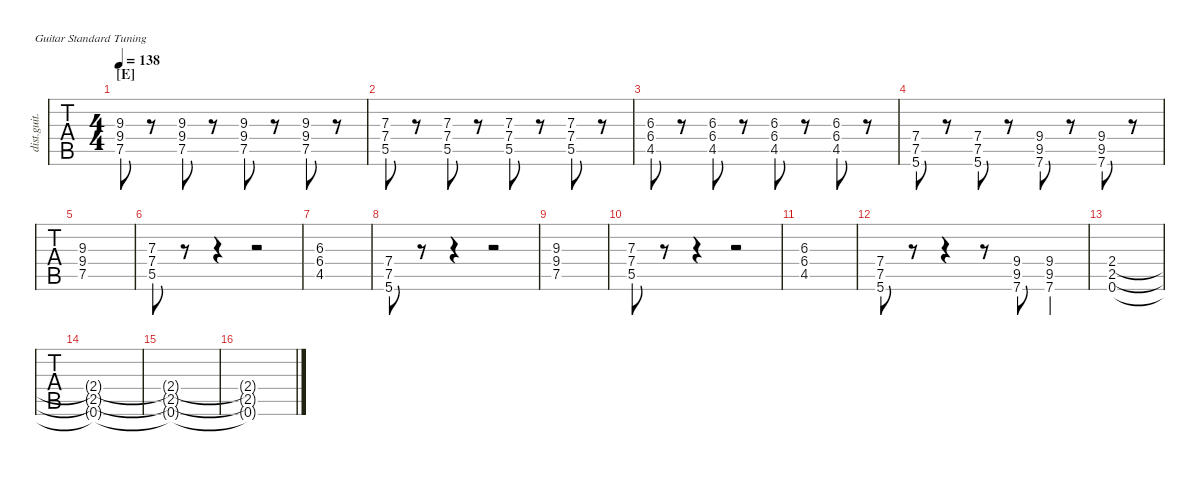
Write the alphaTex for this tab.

\defaultSystemsLayout 4
\hideDynamics
\bracketExtendMode nobrackets
\track ("Distortion Guitar" "dist.guit.") {defaultSystemsLayout 4 instrument distortionguitar}
\staff {tabs}
\tuning (E4 B3 G3 D3 A2 E2)
\ts (4 4)
\section ("E" "")
\tempo 138
\clef g2
\ks c
(7.5 9.4 9.3).8{dy mf} r.8 (9.3 9.4 7.5).8 r.8 (7.5 9.4 9.3).8 r.8 (9.3 9.4 7.5).8 r.8 |
(5.5 7.4 7.3).8 r.8 (5.5 7.4 7.3).8 r.8 (5.5 7.4 7.3).8 r.8 (5.5 7.4 7.3).8 r.8 |
(6.3{acc #} 6.4{acc #} 4.5{acc #}).8 r.8 (6.3{acc #} 6.4{acc #} 4.5{acc #}).8 r.8 (6.3{acc #} 6.4{acc #} 4.5{acc #}).8 r.8 (6.3{acc #} 6.4{acc #} 4.5{acc #}).8 r.8 |
(5.6 7.5 7.4).8 r.8 (5.6 7.5 7.4).8 r.8 (9.4 9.5{acc #} 7.6).8 r.8 (9.4 9.5{acc #} 7.6).8 r.8 |
(7.5 9.4 9.3).1 |
(7.3{st} 7.4{st} 5.5{st}).8 r.8 r.4 r.2 |
(6.3{acc #} 6.4{acc #} 4.5{acc #}).1 |
(7.4{st} 7.5{st} 5.6{st}).8 r.8 r.4 r.2 |
(7.5 9.4 9.3).1 |
(7.4{st} 5.5{st} 7.3{st}).8 r.8 r.4 r.2 |
(4.5{acc #} 6.4{acc #} 6.3{acc #}).1 |
(7.4 7.5 5.6).8 r.8 r.4 r.8 (9.4 9.5{acc #} 7.6).8 (7.6 9.5{acc #} 9.4).4 |
(0.6 2.5 2.4).1 |
(2.4{t} 2.5{t} 0.6{t}).1 |
(0.6{t} 2.5{t} 2.4{t}).1 |
(2.4{t} 2.5{t} 0.6{t}).1
